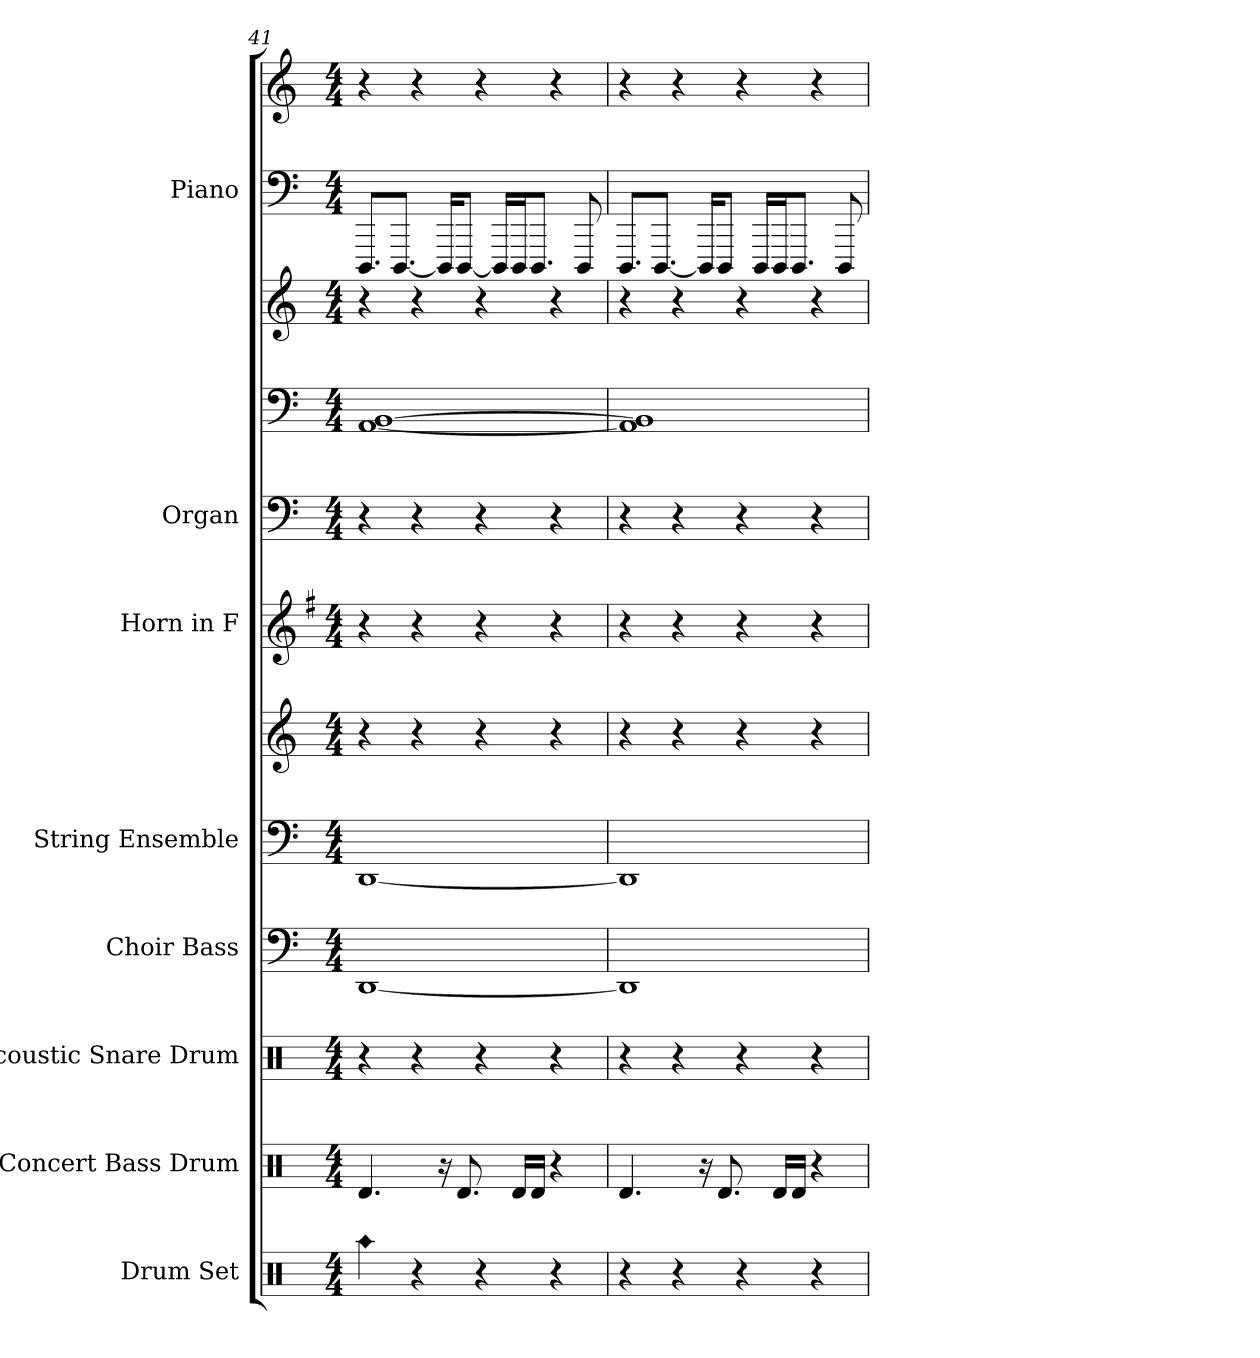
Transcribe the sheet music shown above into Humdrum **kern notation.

**kern	**kern	**kern	**kern	**kern	**kern	**kern	**kern	**kern	**kern	**kern	**kern
*part8	*part7	*part6	*part5	*part4	*part4	*part3	*part2	*part2	*part2	*part1	*part1
*staff12	*staff11	*staff10	*staff9	*staff8	*staff7	*staff6	*staff5	*staff4	*staff3	*staff2	*staff1
*I"Drum Set	*I"Concert Bass Drum	*I"Acoustic Snare Drum	*I"Choir Bass	*I"String Ensemble	*	*I"Horn in F	*I"Organ	*	*	*I"Piano	*
*I'Drums	*I'CBD	*I'Snr	*I'Bass	*I'St. Ens.	*	*	*I'Org.	*	*	*I'Pno.	*
*clefX	*clefX	*clefX	*clefF4	*clefF4	*clefG2	*clefG2	*clefF4	*clefF4	*clefG2	*clefF4	*clefG2
*	*	*	*	*	*	*ITrd4c7	*	*	*	*	*
*k[]	*k[]	*k[]	*k[]	*k[]	*k[]	*k[]	*k[]	*k[]	*k[]	*k[]	*k[]
*M4/4	*M4/4	*M4/4	*M4/4	*M4/4	*M4/4	*M4/4	*M4/4	*M4/4	*M4/4	*M4/4	*M4/4
=41	=41	=41	=41	=41	=41	=41	=41	=41	=41	=41	=41
!LO:N:head=diamond	!	!	!	!	!	!	!	!	!	!	!
4Raa	4.Rd	4r	[1DD	[1DD	4r	4r	4r	[1BB [1AA	4r	8.DDDL	4r
.	.	.	.	.	.	.	.	.	.	[8.DDDJ	.
4r	.	4r	.	.	4r	4r	4r	.	4r	.	4r
.	16r	.	.	.	.	.	.	.	.	16DDDKL]	.
.	8.Rd	.	.	.	.	.	.	.	.	[8DDDJ	.
4r	.	4r	.	.	4r	4r	4r	.	4r	.	4r
.	.	.	.	.	.	.	.	.	.	16DDDLL]	.
.	16RdLL	.	.	.	.	.	.	.	.	16DDDJ	.
.	16RdJJ	.	.	.	.	.	.	.	.	8.DDDJ	.
4r	4r	4r	.	.	4r	4r	4r	.	4r	.	4r
.	.	.	.	.	.	.	.	.	.	8DDD	.
=42	=42	=42	=42	=42	=42	=42	=42	=42	=42	=42	=42
4r	4.Rd	4r	1DD]	1DD]	4r	4r	4r	1BB] 1AA]	4r	8.DDDL	4r
.	.	.	.	.	.	.	.	.	.	[8.DDDJ	.
4r	.	4r	.	.	4r	4r	4r	.	4r	.	4r
.	16r	.	.	.	.	.	.	.	.	16DDDKL]	.
.	8.Rd	.	.	.	.	.	.	.	.	8DDDJ	.
4r	.	4r	.	.	4r	4r	4r	.	4r	.	4r
.	.	.	.	.	.	.	.	.	.	16DDDLL	.
.	16RdLL	.	.	.	.	.	.	.	.	16DDDJ	.
.	16RdJJ	.	.	.	.	.	.	.	.	8.DDDJ	.
4r	4r	4r	.	.	4r	4r	4r	.	4r	.	4r
.	.	.	.	.	.	.	.	.	.	8DDD	.
=	=	=	=	=	=	=	=	=	=	=	=
*-	*-	*-	*-	*-	*-	*-	*-	*-	*-	*-	*-
